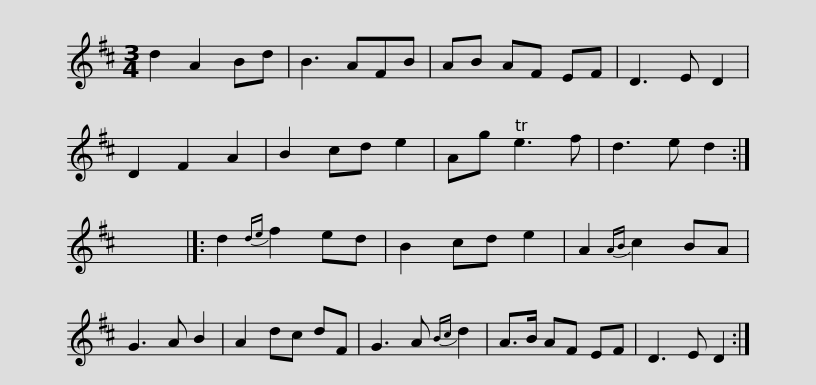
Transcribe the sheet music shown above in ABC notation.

X:1
L:1/8
M:3/4
I:linebreak $
K:D
V:1 treble
V:1
 d2 A2 Bd | B3 AFB | AB AF EF | D3 E D2 | D2 F2 A2 | %5
 B2 cd e2 | Ag e3 f | d3 e d2 :| x6 |]: d2{de} f2 ed |$ %10
 B2 cd e2 | A2{AB} c2 BA | G3 A B2 | A2 dc dF | G3 A{Bc} d2 | %15
 A>B AF EF | D3 E D2 :| %17
